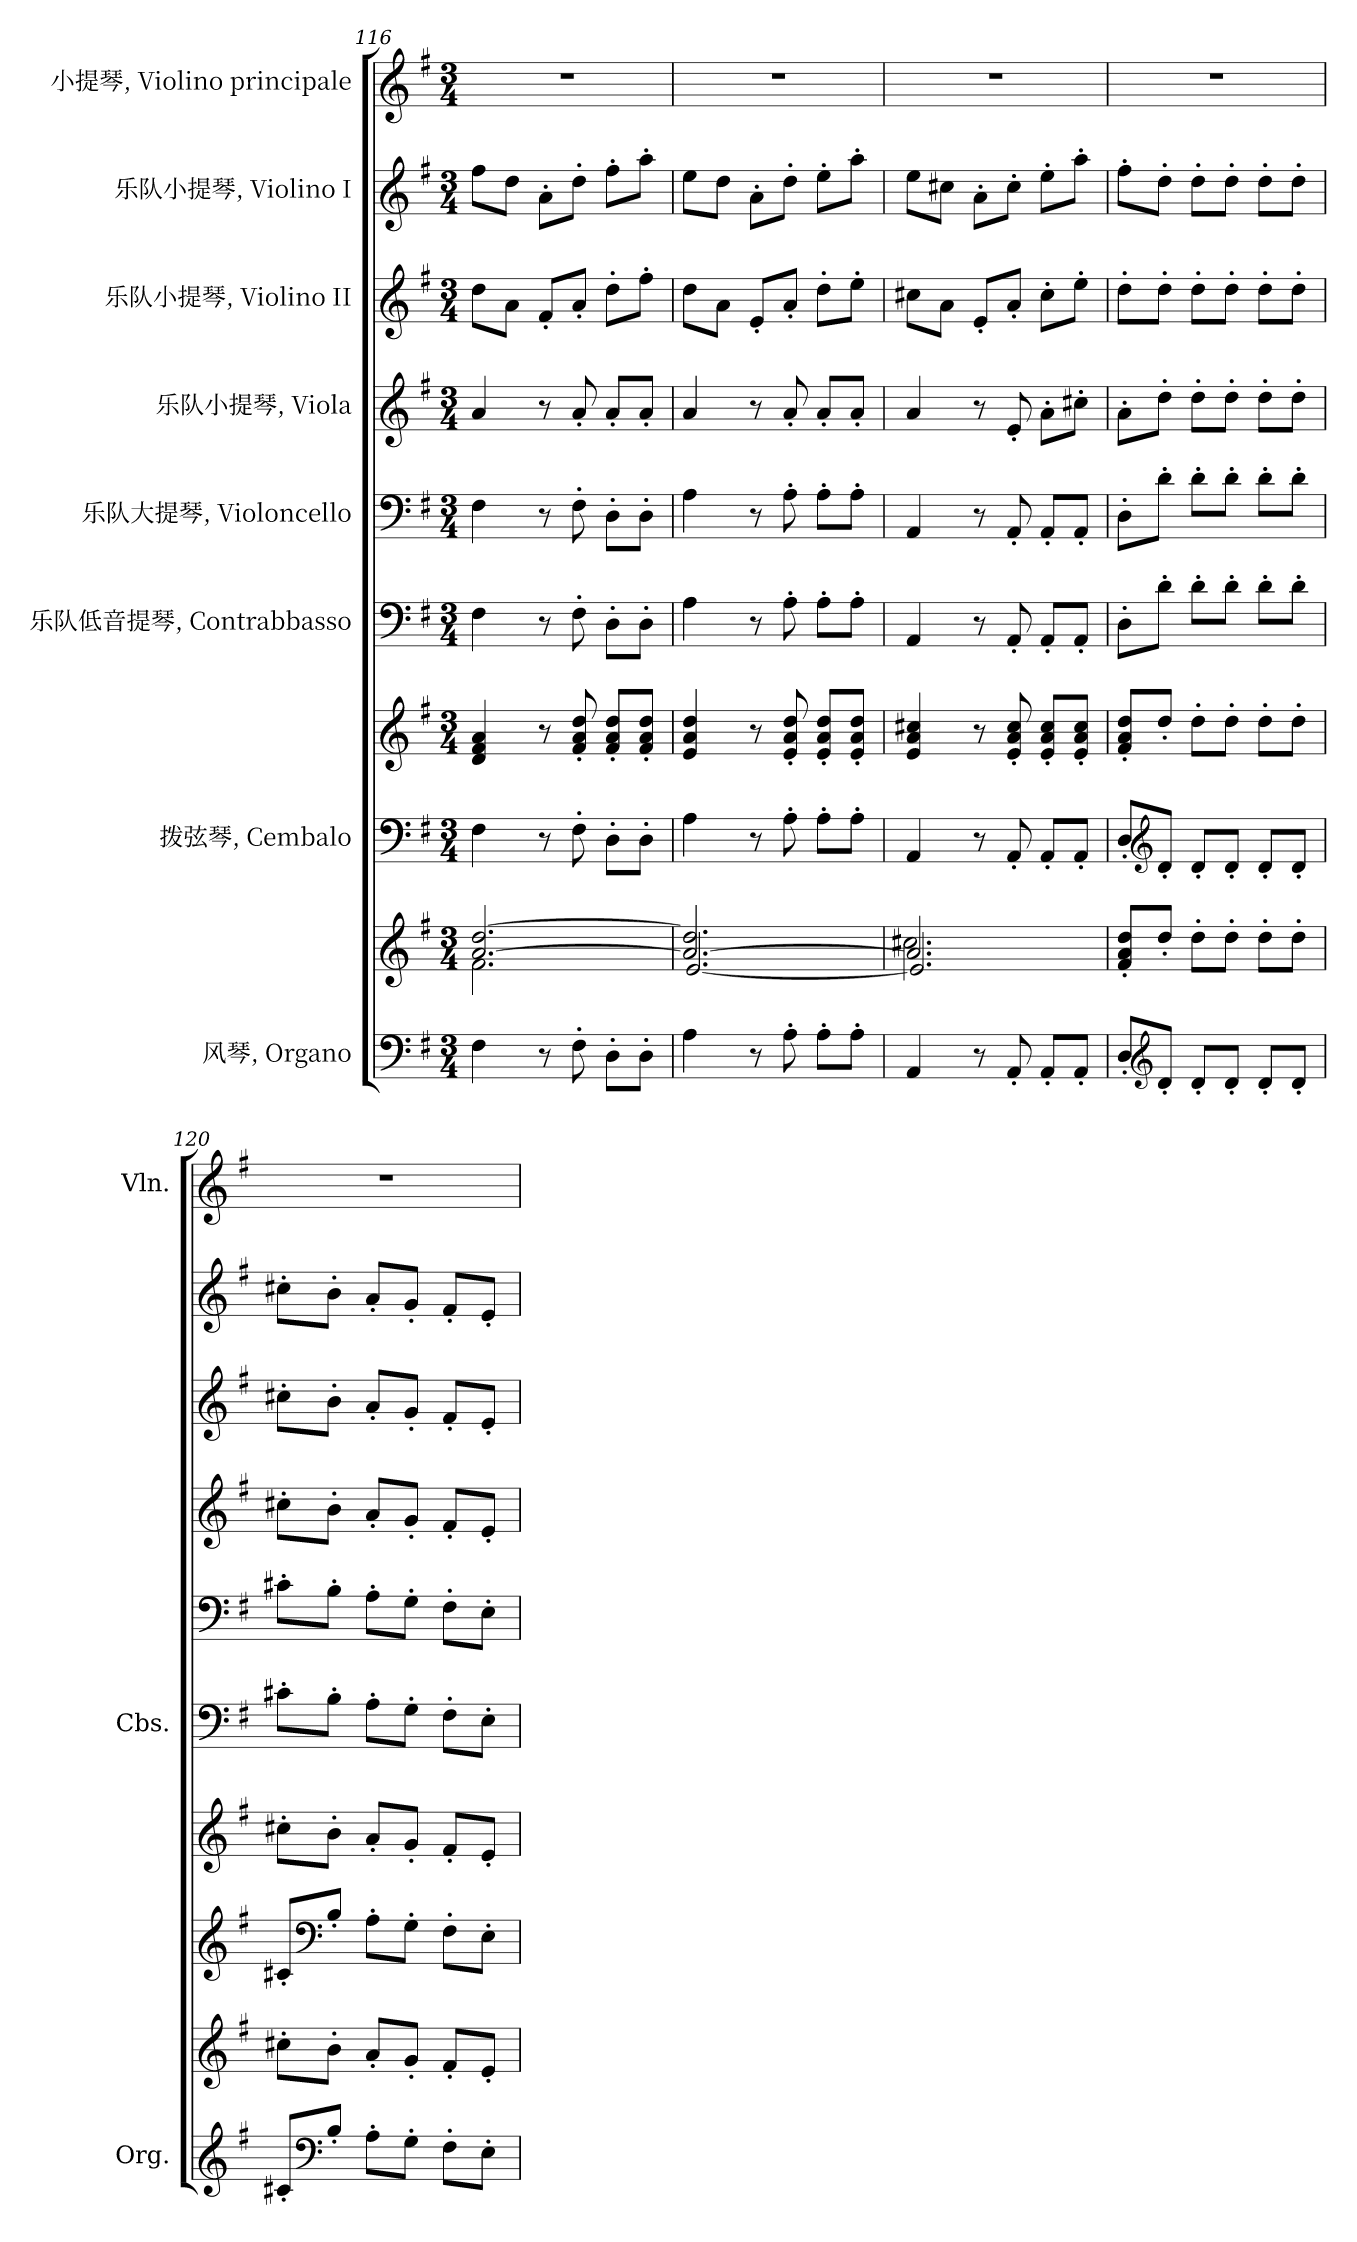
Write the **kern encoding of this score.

**kern	**kern	**kern	**kern	**kern	**kern	**kern	**kern	**kern	**kern
*part8	*part8	*part7	*part7	*part6	*part5	*part4	*part3	*part2	*part1
*staff10	*staff9	*staff8	*staff7	*staff6	*staff5	*staff4	*staff3	*staff2	*staff1
*I"风琴, Organo	*	*I"拨弦琴, Cembalo	*	*I"乐队低音提琴, Contrabbasso	*I"乐队大提琴, Violoncello	*I"乐队小提琴, Viola	*I"乐队小提琴, Violino II	*I"乐队小提琴, Violino I	*I"小提琴, Violino principale
*I'Org.	*	*	*	*I'Cbs.	*	*	*	*	*I'Vln.
*clefF4	*clefG2	*clefF4	*clefG2	*clefF4	*clefF4	*clefG2	*clefG2	*clefG2	*clefG2
*	*	*	*	*ITrd7c12	*	*	*	*	*
*k[f#]	*k[f#]	*k[f#]	*k[f#]	*k[f#]	*k[f#]	*k[f#]	*k[f#]	*k[f#]	*k[f#]
*M3/4	*M3/4	*M3/4	*M3/4	*M3/4	*M3/4	*M3/4	*M3/4	*M3/4	*M3/4
=116	=116	=116	=116	=116	=116	=116	=116	=116	=116
*	*^	*	*	*	*	*	*	*	*
4F#\	[2.a/ [2.dd/	2.f#\	4F#\	4d/ 4f#/ 4a/	4FF#\	4F#\	4a/	8dd\L	8ff#\L	2.r
.	.	.	.	.	.	.	.	8a\J	8dd\J	.
8r	.	.	8r	8r	8r	8r	8r	8f#'/L	8a'\L	.
8F#'\	.	.	8F#'\	8f#/' 8a/' 8dd/'	8FF#'\	8F#'\	8a'/	8a'/J	8dd'\J	.
8D'\L	.	.	8D'\L	8f#/' 8a/' 8dd/'L	8DD'\L	8D'\L	8a'/L	8dd'\L	8ff#'\L	.
8D'\J	.	.	8D'\J	8f#/' 8a/' 8dd/'J	8DD'\J	8D'\J	8a'/J	8ff#'\J	8aa'\J	.
=117	=117	=117	=117	=117	=117	=117	=117	=117	=117	=117
4A\	2.a/_ 2.dd/]	[2.e/	4A\	4e/ 4a/ 4dd/	4AA\	4A\	4a/	8dd\L	8ee\L	2.r
.	.	.	.	.	.	.	.	8a\J	8dd\J	.
8r	.	.	8r	8r	8r	8r	8r	8e'/L	8a'\L	.
8A'\	.	.	8A'\	8e/' 8a/' 8dd/'	8AA'\	8A'\	8a'/	8a'/J	8dd'\J	.
8A'\L	.	.	8A'\L	8e/' 8a/' 8dd/'L	8AA'\L	8A'\L	8a'/L	8dd'\L	8ee'\L	.
8A'\J	.	.	8A'\J	8e/' 8a/' 8dd/'J	8AA'\J	8A'\J	8a'/J	8ee'\J	8aa'\J	.
=118	=118	=118	=118	=118	=118	=118	=118	=118	=118	=118
*	*	*^	*	*	*	*	*	*	*	*
4AA/	2.a/]	2.cc#X\	2.e/]	4AA/	4e/ 4a/ 4cc#X/	4AAA/	4AA/	4a/	8cc#X\L	8ee\L	2.r
.	.	.	.	.	.	.	.	.	8a\J	8cc#X\J	.
8r	.	.	.	8r	8r	8r	8r	8r	8e'/L	8a'\L	.
8AA'/	.	.	.	8AA'/	8e/' 8a/' 8cc#/'	8AAA'/	8AA'/	8e'/	8a'/J	8cc#'\J	.
8AA'/L	.	.	.	8AA'/L	8e/' 8a/' 8cc#/'L	8AAA'/L	8AA'/L	8a'\L	8cc#'\L	8ee'\L	.
8AA'/J	.	.	.	8AA'/J	8e/' 8a/' 8cc#/'J	8AAA'/J	8AA'/J	8cc#X'\J	8ee'\J	8aa'\J	.
*	*v	*v	*v	*	*	*	*	*	*	*	*
!!LO:PB:g=z
=119	=119	=119	=119	=119	=119	=119	=119	=119	=119
8D'/L	8f#/' 8a/' 8dd/'L	8D'/L	8f#/' 8a/' 8dd/'L	8DD'\L	8D'\L	8a'\L	8dd'\L	8ff#'\L	2.r
*clefG2	*	*clefG2	*	*	*	*	*	*	*
8d'/J	8dd'/J	8d'/J	8dd'/J	8D'\J	8d'\J	8dd'\J	8dd'\J	8dd'\J	.
8d'/L	8dd'\L	8d'/L	8dd'\L	8D'\L	8d'\L	8dd'\L	8dd'\L	8dd'\L	.
8d'/J	8dd'\J	8d'/J	8dd'\J	8D'\J	8d'\J	8dd'\J	8dd'\J	8dd'\J	.
8d'/L	8dd'\L	8d'/L	8dd'\L	8D'\L	8d'\L	8dd'\L	8dd'\L	8dd'\L	.
8d'/J	8dd'\J	8d'/J	8dd'\J	8D'\J	8d'\J	8dd'\J	8dd'\J	8dd'\J	.
=120	=120	=120	=120	=120	=120	=120	=120	=120	=120
8c#X'/L	8cc#X'\L	8c#X'/L	8cc#X'\L	8C#X'\L	8c#X'\L	8cc#X'\L	8cc#X'\L	8cc#X'\L	2.r
*clefF4	*	*clefF4	*	*	*	*	*	*	*
8B'/J	8b'\J	8B'/J	8b'\J	8BB'\J	8B'\J	8b'\J	8b'\J	8b'\J	.
8A'\L	8a'/L	8A'\L	8a'/L	8AA'\L	8A'\L	8a'/L	8a'/L	8a'/L	.
8G'\J	8g'/J	8G'\J	8g'/J	8GG'\J	8G'\J	8g'/J	8g'/J	8g'/J	.
8F#'\L	8f#'/L	8F#'\L	8f#'/L	8FF#'\L	8F#'\L	8f#'/L	8f#'/L	8f#'/L	.
8E'\J	8e'/J	8E'\J	8e'/J	8EE'\J	8E'\J	8e'/J	8e'/J	8e'/J	.
=	=	=	=	=	=	=	=	=	=
*-	*-	*-	*-	*-	*-	*-	*-	*-	*-
